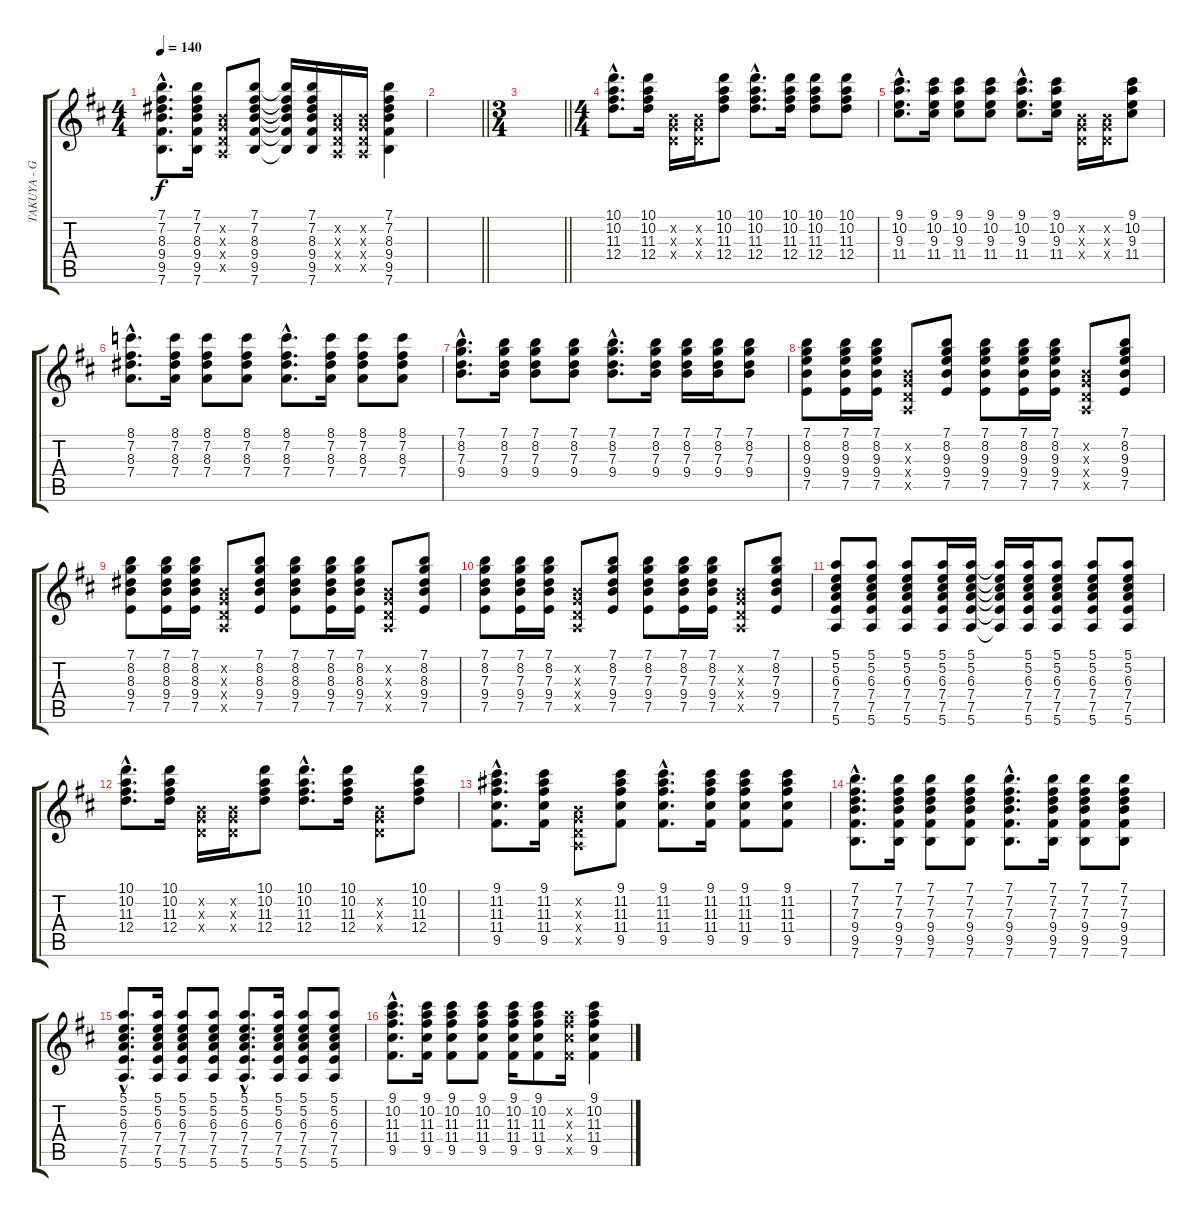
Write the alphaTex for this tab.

\track ("TAKUYA - Guitar 2" "TAKUYA - G") {instrument overdrivenguitar}
\staff {score tabs}
\tuning (E4 B3 G3 D3 A2 E2) {hide}
\ts (4 4)
\tempo 140
\clef g2
\ks d
(7.1{hac} 7.2{hac} 8.3{hac} 9.4{hac} 9.5{hac} 7.6{hac}).8{d dy f} (7.1 7.2 8.3 9.4 9.5 7.6).16 (0.2{x} 0.3{x} 0.4{x} 0.5{x}).8 (7.1 7.2 8.3 9.4 9.5 7.6).8 (7.1{t} 7.2{t} 8.3{t} 9.4{t} 9.5{t} 7.6{t}).16 (7.1 7.2 8.3 9.4 9.5 7.6).16 (0.2{x} 0.3{x} 0.4{x} 0.5{x}).16 (0.2{x} 0.3{x} 0.4{x} 0.5{x}).16 (7.1 7.2 8.3 9.4 9.5 7.6).4 |
\barLineRight lightlight
|
\ts (3 4)
\barLineRight lightlight
|
\ts (4 4)
(10.1{hac} 10.2{hac} 11.3{hac} 12.4{hac}).8{d} (10.1 10.2 11.3 12.4).16 (0.2{x} 0.3{x} 0.4{x}).16 (0.2{x} 0.3{x} 0.4{x}).16 (10.1 10.2 11.3 12.4).8 (10.1{hac} 10.2{hac} 11.3{hac} 12.4{hac}).8{d} (10.1 10.2 11.3 12.4).16 (10.1 10.2 11.3 12.4).8 (10.1 10.2 11.3 12.4).8 |
(9.1{hac} 10.2{hac} 9.3{hac} 11.4{hac}).8{d} (9.1 10.2 9.3 11.4).16 (9.1 10.2 9.3 11.4).8 (9.1 10.2 9.3 11.4).8 (9.1{hac} 10.2{hac} 9.3{hac} 11.4{hac}).8{d} (9.1 10.2 9.3 11.4).16 (0.2{x} 0.3{x} 0.4{x}).16 (0.2{x} 0.3{x} 0.4{x}).16 (9.1 10.2 9.3 11.4).8 |
(8.1{hac} 7.2{hac} 8.3{hac} 7.4{hac}).8{d} (8.1 7.2 8.3 7.4).16 (8.1 7.2 8.3 7.4).8 (8.1 7.2 8.3 7.4).8 (8.1{hac} 7.2{hac} 8.3{hac} 7.4{hac}).8{d} (8.1 7.2 8.3 7.4).16 (8.1 7.2 8.3 7.4).8 (8.1 7.2 8.3 7.4).8 |
(7.1{hac} 8.2{hac} 7.3{hac} 9.4{hac}).8{d} (7.1 8.2 7.3 9.4).16 (7.1 8.2 7.3 9.4).8 (7.1 8.2 7.3 9.4).8 (7.1{hac} 8.2{hac} 7.3{hac} 9.4{hac}).8{d} (7.1 8.2 7.3 9.4).16 (7.1 8.2 7.3 9.4).16 (7.1 8.2 7.3 9.4).16 (7.1 8.2 7.3 9.4).8 |
(7.1 8.2 9.3 9.4 7.5).8 (7.1 8.2 9.3 9.4 7.5).16 (7.1 8.2 9.3 9.4 7.5).16 (0.2{x} 0.3{x} 0.4{x} 0.5{x}).8 (7.1 8.2 9.3 9.4 7.5).8 (7.1 8.2 9.3 9.4 7.5).8 (7.1 8.2 9.3 9.4 7.5).16 (7.1 8.2 9.3 9.4 7.5).16 (0.2{x} 0.3{x} 0.4{x} 0.5{x}).8 (7.1 8.2 9.3 9.4 7.5).8 |
(7.1 8.2 8.3 9.4 7.5).8 (7.1 8.2 8.3 9.4 7.5).16 (7.1 8.2 8.3 9.4 7.5).16 (0.2{x} 0.3{x} 0.4{x} 0.5{x}).8 (7.1 8.2 8.3 9.4 7.5).8 (7.1 8.2 8.3 9.4 7.5).8 (7.1 8.2 8.3 9.4 7.5).16 (7.1 8.2 8.3 9.4 7.5).16 (0.2{x} 0.3{x} 0.4{x} 0.5{x}).8 (7.1 8.2 8.3 9.4 7.5).8 |
(7.1 8.2 7.3 9.4 7.5).8 (7.1 8.2 7.3 9.4 7.5).16 (7.1 8.2 7.3 9.4 7.5).16 (0.2{x} 0.3{x} 0.4{x} 0.5{x}).8 (7.1 8.2 7.3 9.4 7.5).8 (7.1 8.2 7.3 9.4 7.5).8 (7.1 8.2 7.3 9.4 7.5).16 (7.1 8.2 7.3 9.4 7.5).16 (0.2{x} 0.3{x} 0.4{x} 0.5{x}).8 (7.1 8.2 7.3 9.4 7.5).8 |
(5.1 5.2 6.3 7.4 7.5 5.6).8 (5.1 5.2 6.3 7.4 7.5 5.6).8 (5.1 5.2 6.3 7.4 7.5 5.6).8 (5.1 5.2 6.3 7.4 7.5 5.6).16 (5.1 5.2 6.3 7.4 7.5 5.6).16 (5.1{t} 5.2{t} 6.3{t} 7.4{t} 7.5{t} 5.6{t}).16 (5.1 5.2 6.3 7.4 7.5 5.6).16 (5.1 5.2 6.3 7.4 7.5 5.6).8 (5.1 5.2 6.3 7.4 7.5 5.6).8 (5.1 5.2 6.3 7.4 7.5 5.6).8 |
(10.1{hac} 10.2{hac} 11.3{hac} 12.4{hac}).8{d} (10.1 10.2 11.3 12.4).16 (0.2{x} 0.3{x} 0.4{x}).16 (0.2{x} 0.3{x} 0.4{x}).16 (10.1 10.2 11.3 12.4).8 (10.1{hac} 10.2{hac} 11.3{hac} 12.4{hac}).8{d} (10.1 10.2 11.3 12.4).16 (0.2{x} 0.3{x} 0.4{x}).8 (10.1 10.2 11.3 12.4).8 |
(9.1{hac} 11.2{hac} 11.3{hac} 11.4{hac} 9.5{hac}).8{d} (9.1 11.2 11.3 11.4 9.5).16 (0.2{x} 0.3{x} 0.4{x} 0.5{x}).8 (9.1 11.2 11.3 11.4 9.5).8 (9.1{hac} 11.2{hac} 11.3{hac} 11.4{hac} 9.5{hac}).8{d} (9.1 11.2 11.3 11.4 9.5).16 (9.1 11.2 11.3 11.4 9.5).8 (9.1 11.2 11.3 11.4 9.5).8 |
(7.1{hac} 7.2{hac} 7.3{hac} 9.4{hac} 9.5{hac} 7.6{hac}).8{d} (7.1 7.2 7.3 9.4 9.5 7.6).16 (7.1 7.2 7.3 9.4 9.5 7.6).8 (7.1 7.2 7.3 9.4 9.5 7.6).8 (7.1{hac} 7.2{hac} 7.3{hac} 9.4{hac} 9.5{hac} 7.6{hac}).8{d} (7.1 7.2 7.3 9.4 9.5 7.6).16 (7.1 7.2 7.3 9.4 9.5 7.6).8 (7.1 7.2 7.3 9.4 9.5 7.6).8 |
(5.1{hac} 5.2{hac} 6.3{hac} 7.4{hac} 7.5{hac} 5.6{hac}).8{d} (5.1 5.2 6.3 7.4 7.5 5.6).16 (5.1 5.2 6.3 7.4 7.5 5.6).8 (5.1 5.2 6.3 7.4 7.5 5.6).8 (5.1{hac} 5.2{hac} 6.3{hac} 7.4{hac} 7.5{hac} 5.6{hac}).8{d} (5.1 5.2 6.3 7.4 7.5 5.6).16 (5.1 5.2 6.3 7.4 7.5 5.6).8 (5.1 5.2 6.3 7.4 7.5 5.6).8 |
(9.1{hac} 10.2{hac} 11.3{hac} 11.4{hac} 9.5{hac}).8{d} (9.1 10.2 11.3 11.4 9.5).16 (9.1 10.2 11.3 11.4 9.5).8 (9.1 10.2 11.3 11.4 9.5).8 (9.1 10.2 11.3 11.4 9.5).16 (9.1 10.2 11.3 11.4 9.5).8 (10.2{x} 11.3{x} 11.4{x} 9.5{x}).16 (9.1 10.2 11.3 11.4 9.5).4
